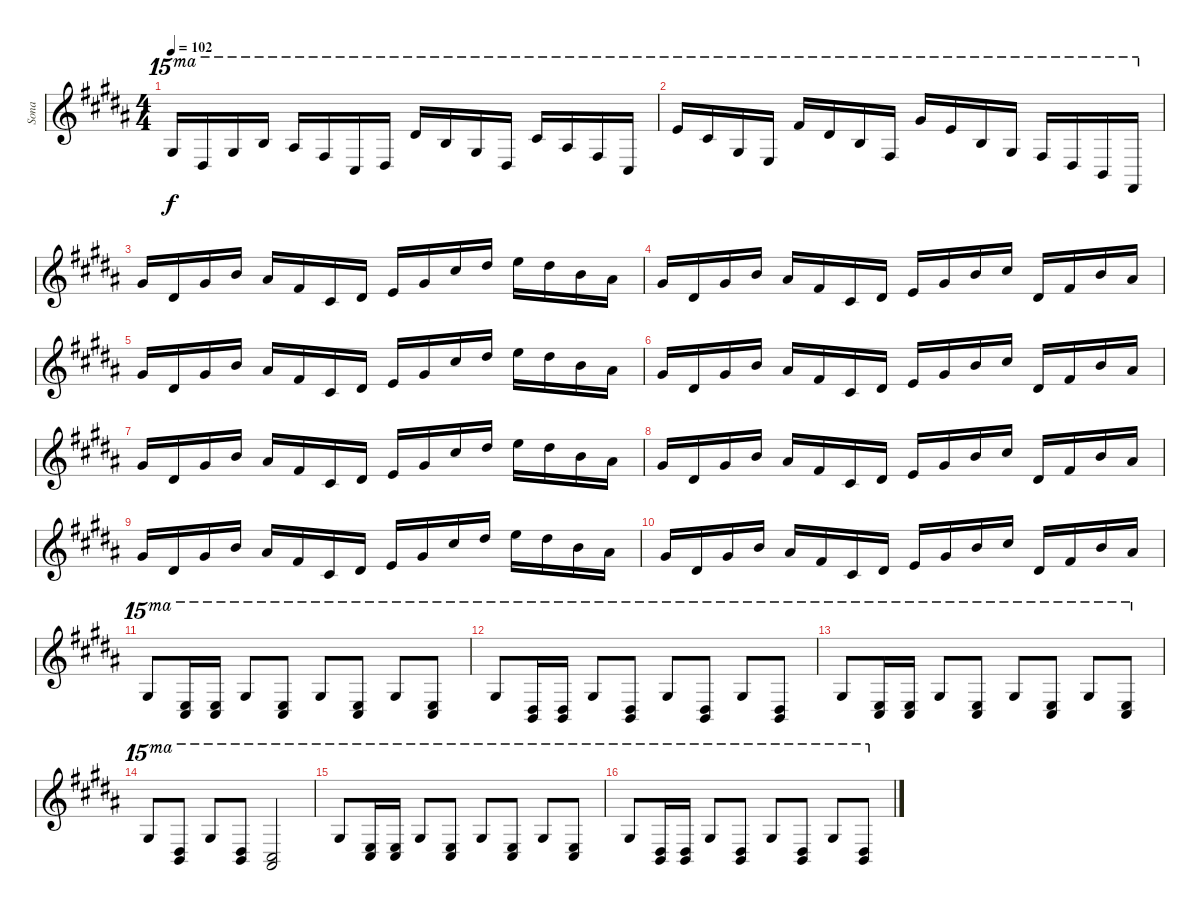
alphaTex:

\track ("Sona" "Sona") {instrument lead1square}
\staff {score}
\tuning (E4 B3 G3 D3 A2 E2) {hide}
\ts (4 4)
\tempo 102
\clef g2
\ks g#minor
21.2.16{ot 15ma dy f} 20.3.16{ot 15ma} 21.2.16{ot 15ma} 19.1.16{ot 15ma} 18.1.16{ot 15ma} 19.2.16{ot 15ma} 18.3.16{ot 15ma} 20.3.16{ot 15ma} 23.1.16{ot 15ma} 19.1.16{ot 15ma} 21.2.16{ot 15ma} 20.3.16{ot 15ma} 21.1.16{ot 15ma} 18.1.16{ot 15ma} 19.2.16{ot 15ma} 18.3.16{ot 15ma} |
24.1.16{ot 15ma} 21.1.16{ot 15ma} 21.2.16{ot 15ma} 21.3.16{ot 15ma} 26.1.16{ot 15ma} 23.1.16{ot 15ma} 24.2.16{ot 15ma} 23.3.16{ot 15ma} 28.1.16{ot 15ma} 24.1.16{ot 15ma} 24.2.16{ot 15ma} 25.3.16{ot 15ma} 19.2.16{ot 15ma} 20.3.16{ot 15ma} 21.4.16{ot 15ma} 21.5.16{ot 15ma} |
9.2.16 8.3.16 9.2.16 7.1.16 6.1.16 7.2.16 6.3.16 8.3.16 9.3.16 9.2.16 9.1.16 11.1.16 12.1.16 11.1.16 12.2.16 11.2.16 |
9.2.16 8.3.16 9.2.16 7.1.16 6.1.16 7.2.16 6.3.16 8.3.16 9.3.16 9.2.16 7.1.16 9.1.16 8.3.16 7.2.16 7.1.16 6.1.16 |
9.2.16 8.3.16 9.2.16 7.1.16 6.1.16 7.2.16 6.3.16 8.3.16 9.3.16 9.2.16 9.1.16 11.1.16 12.1.16 11.1.16 12.2.16 11.2.16 |
9.2.16 8.3.16 9.2.16 7.1.16 6.1.16 7.2.16 6.3.16 8.3.16 9.3.16 9.2.16 7.1.16 9.1.16 8.3.16 7.2.16 7.1.16 6.1.16 |
9.2.16 8.3.16 9.2.16 7.1.16 6.1.16 7.2.16 6.3.16 8.3.16 9.3.16 9.2.16 9.1.16 11.1.16 12.1.16 11.1.16 12.2.16 11.2.16 |
9.2.16 8.3.16 9.2.16 7.1.16 6.1.16 7.2.16 6.3.16 8.3.16 9.3.16 9.2.16 7.1.16 9.1.16 8.3.16 7.2.16 7.1.16 6.1.16 |
9.2.16 8.3.16 9.2.16 7.1.16 6.1.16 7.2.16 6.3.16 8.3.16 9.3.16 9.2.16 9.1.16 11.1.16 12.1.16 11.1.16 12.2.16 11.2.16 |
9.2.16 8.3.16 9.2.16 7.1.16 6.1.16 7.2.16 6.3.16 8.3.16 9.3.16 9.2.16 7.1.16 9.1.16 8.3.16 7.2.16 7.1.16 6.1.16 |
16.1.8{ot 15ma} (17.2 18.3).16{ot 15ma} (17.2 18.3).16{ot 15ma} 16.1.8{ot 15ma} (17.2 18.3).8{ot 15ma} 16.1.8{ot 15ma} (17.2 18.3).8{ot 15ma} 16.1.8{ot 15ma} (17.2 18.3).8{ot 15ma} |
16.1.8{ot 15ma} (16.2 16.3).16{ot 15ma} (16.2 16.3).16{ot 15ma} 16.1.8{ot 15ma} (16.2 16.3).8{ot 15ma} 16.1.8{ot 15ma} (16.2 16.3).8{ot 15ma} 16.1.8{ot 15ma} (16.2 16.3).8{ot 15ma} |
16.1.8{ot 15ma} (17.2 18.3).16{ot 15ma} (17.2 18.3).16{ot 15ma} 16.1.8{ot 15ma} (17.2 18.3).8{ot 15ma} 16.1.8{ot 15ma} (17.2 18.3).8{ot 15ma} 16.1.8{ot 15ma} (17.2 18.3).8{ot 15ma} |
16.1.8{ot 15ma} (16.2 16.3).8{ot 15ma} 16.1.8{ot 15ma} (16.2 16.3).8{ot 15ma} (14.2 15.3).2{ot 15ma} |
16.1.8{ot 15ma} (17.2 18.3).16{ot 15ma} (17.2 18.3).16{ot 15ma} 16.1.8{ot 15ma} (17.2 18.3).8{ot 15ma} 16.1.8{ot 15ma} (17.2 18.3).8{ot 15ma} 16.1.8{ot 15ma} (17.2 18.3).8{ot 15ma} |
16.1.8{ot 15ma} (16.2 16.3).16{ot 15ma} (16.2 16.3).16{ot 15ma} 16.1.8{ot 15ma} (16.2 16.3).8{ot 15ma} 16.1.8{ot 15ma} (16.2 16.3).8{ot 15ma} 16.1.8{ot 15ma} (16.2 16.3).8{ot 15ma}
